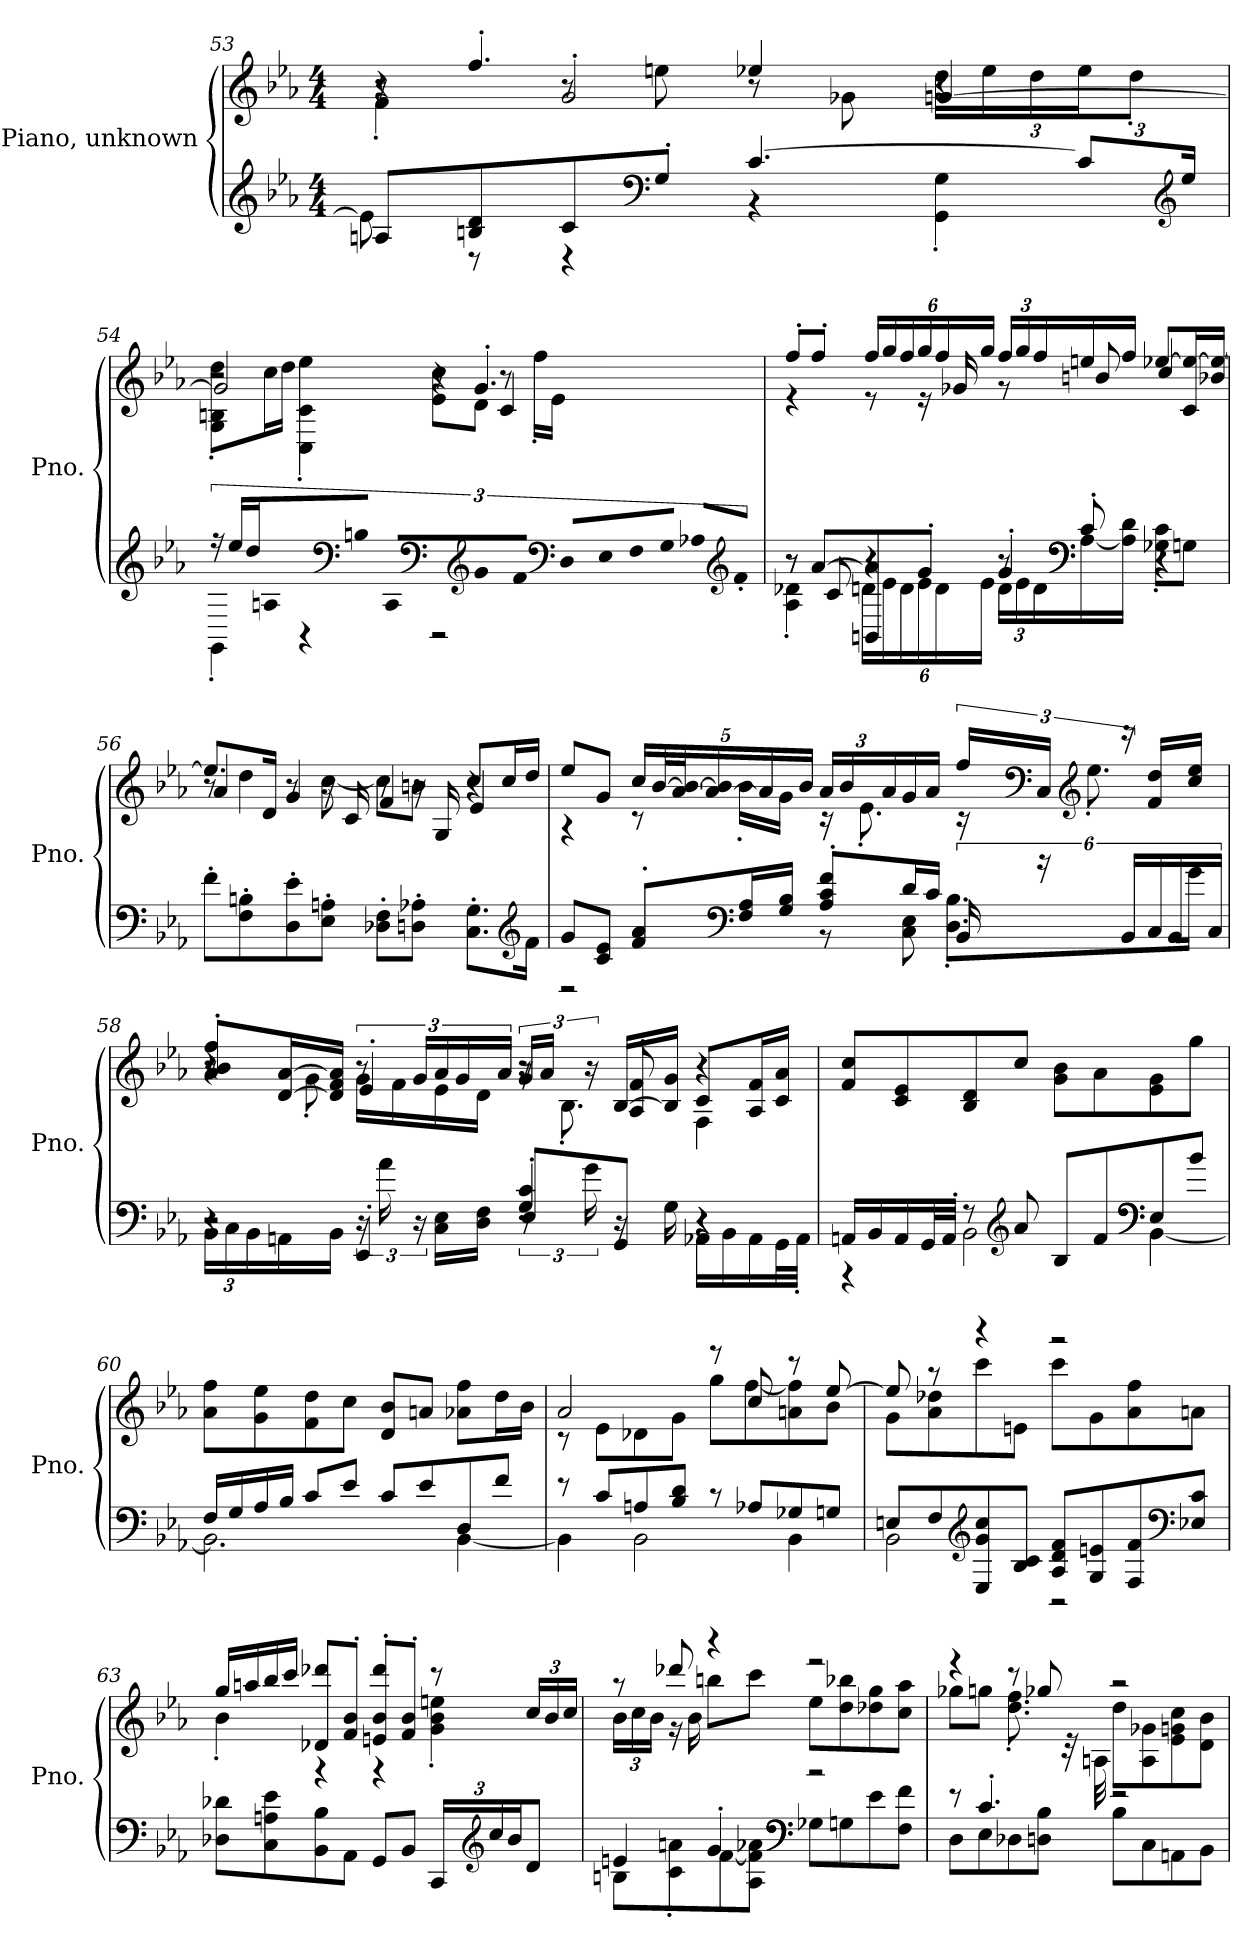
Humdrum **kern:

**kern	**kern
*part1	*part1
*staff2	*staff1
*I"Piano, unknown	*
*I'Pno.	*
*clefG2	*clefG2
*k[b-e-a-]	*k[b-e-a-]
*M4/4	*M4/4
=53	=53
*^	*^
*	*	*	*^
8An/L	8e-\]	8r	4f'\	4r
8Bn/ 8d/	8r	4.ff'/	.	.
8c/	4r	.	8r	2g'/
*clefF4	*	*	*	*
8G'/J	.	.	8een\	.
[4.c/	4r	4ee-X/	8r	.
.	.	.	8g-X\	.
*	*	*	*Xbrackettup	*
.	4GG\' 4G\'	4r	24dd\LL	[4gn/
.	.	.	24ee-\	.
.	.	.	24dd\	.
*Xbrackettup	*	*	*	*
12c/L]	.	.	24ee-\J	.
.	.	.	12dd'\J	.
*clefG2	*	*	*	*
24ee-/Jk	.	.	.	.
!!LO:PB:g=z	!!	!!
=54	=54	=54	=54	=54
*brackettup	*	*	*	*
24r	4GG'\	2r	8G\' 8Bn\' 8dd\'L	2g/]
24ee-/LL	.	.	.	.
24dd/	.	.	.	.
16An/	.	.	16cc\L	.
*clefF4	*	*	*	*
16Bn/JJ	.	.	16dd\JJ	.
8CC/L	4r	.	4C\' 4c\' 4ee-\'	.
*clefG2	*	*	*	*
16g/L	.	.	.	.
16f/JJ	.	.	.	.
*clefF4	*	*	*	*
16D/LL	2r	8r	8e-\ 8cc\L	4r
16E-/	.	.	.	.
16F/	.	4.g'/	8d\J	.
16G/JJ	.	.	.	.
8A-X/L	.	.	8r	4c/
*clefG2	*	*	*	*
8f'/J	.	.	16ff'\LL	.
.	.	.	16e-\JJ	.
*	*	*	*v	*v
!!LO:LB:g=z
=55	=55	=55	=55
*	*^	*	*
8r	4A-\' 4d-X\'	8r	8ff'/L	4r
[8a-/L	.	8c/	8ff'/J	.
*	*Xbrackettup	*	*	*
8BBn/ 8a-/]	24dn\LL	4r	24ff/LL	8r
.	24e-\	.	24gg/	.
.	24d\	.	24ff/	.
8g'/J	24e-\	.	24gg/	16r
.	24d\	.	24ff/	.
.	.	.	.	16g-X/
.	24e-\JJ	.	24gg/JJ	.
4g'/	24d\LL	8r	24ff/LL	8r
.	24e-\	.	24gg/	.
.	24d\	.	24ff/	.
*clefF4	*	*	*	*
.	[16A-\	8c'/	16een/	8bn/
.	16A-\] 16d\JJ	.	16ff/JJ	.
4r	8G-X\' 8c\'L	4r	[8ee-X/L	4cc/
.	8Gn\J	.	16c/ 16ee-/_L	.
.	.	.	16b-X/ 16ee-/_JJ	.
*v	*v	*v	*	*
=56	=56	=56
*	*	*^
8f'\L	8.ee-/L]	8r	4a-/
8F\' 8Bn\'	.	4dd\	.
.	16d/Jk	.	.
8D\' 8e-\'	8r	.	4g/
8E-\' 8An\'J	16r	[8cc\	.
.	16c/	.	.
8D-X\' 8F\'L	8r	8cc\L]	4f/
8Dn\' 8A-X\'J	16r	8bn\J	.
.	16G/	.	.
8.C\' 8.G\'L	8cc/L	4r	4e-/
.	16cc/L	.	.
*clefG2	*	*	*
16f\Jk	16dd/JJ	.	.
*	*	*v	*v
!!LO:LB:g=z
=57	=57	=57
*^	*	*
8g/L	2r	8ee-/L	4r
8c/ 8e-/J	.	8g/J	.
8f/' 8a-/'L	.	20cc/LL	8r
.	.	[40b-/L	.
.	.	[40a-/ 40b-/_J	.
.	.	20a-/_ 20b-/]	.
*clefF4	*	*	*
16F/ 16A-/L	.	.	16b-'\LL
.	.	20a-/]	.
16G/ 16B-/JJ	.	.	16g\JJ
.	.	20b-/JJ	.
8A-/' 8c/' 8f/'L	8r	24a-/LL	16r
.	.	24b-/	.
.	.	.	8.e-'\
.	.	24a-/	.
16d/L	8C\ 8E-\	16g/	.
16c/JJ	.	16a-/JJ	.
*brackettup	*	*brackettup	*
24BB-/	8.D\' 8.B-\'L	24ff/LL	16r
*	*	*clefF4	*
24r	.	24C/JJ	.
*	*	*clefG2	*
.	.	.	8.ee-'\
24BB-/LL	.	24r	.
*Xbrackettup	*	*	*
24C/	.	16f/ 16dd/LL	.
24BB-/	.	.	.
.	16g\Jk	16cc/ 16ee-/JJ	.
24C/JJ	.	.	.
!!LO:LB:g=z
=58	=58	=58	=58
*	*^	*	*^
4r	24BB-\LL	2r	8a-/' 8b-/' 8ff/'L	8r	4r
.	24C\	.	.	.	.
.	24BB-\	.	.	.	.
.	16AAn\	.	[16d/ [16a-/L	8g'\	.
.	16BB-\JJ	.	16d/] 16f/ 16a-/]JJ	.	.
*	*brackettup	*	*	*	*
4EE-'/	24r	.	12r	16g\LL	4e-'/
.	24a-\	.	.	.	.
.	.	.	.	16f\	.
.	24r	.	24g/LL	.	.
*	*	*	*Xbrackettup	*	*
.	16C\ 16E-\LL	.	24a-/	16e-\	.
.	.	.	24g/	.	.
.	16D\ 16F\JJ	.	.	16d\JJ	.
.	.	.	24a-/JJ	.	.
*	*	*	*brackettup	*	*
4G/' 4c/'	12r	8E-/L	24g/LL	16r	8r
.	.	.	24a-/JJ	.	.
.	.	.	.	8.B-'\	.
.	24g\	.	24r	.	.
.	16r	8GG/J	[16B-/LL	.	8A-/' 8f/'
.	16G\	.	16B-/] 16g/JJ	.	.
4r	16AA-X\LL	4r	8c/L	4F\	4r
.	16BB-\	.	.	.	.
.	16AA-\	.	16A-/ 16f/L	.	.
.	32GG\L	.	16c/ 16a-/JJ	.	.
.	32AA-'\JJJ	.	.	.	.
*	*v	*v	*	*	*
*	*	*v	*v	*v
=59	=59	=59
16AAn/LL	4r	8f/ 8cc/L
16BB-/	.	.
16AA/	.	8c/ 8e-/
32GG/L	.	.
32AA'/JJJ	.	.
8r	2BB-\	8B-/ 8d/
*clefG2	*	*
8a-/	.	8cc/J
8B-/L	.	8g\ 8b-\L
8f/	.	8a-\
*clefF4	*	*
8E-/	[4BB-\	8e-\ 8g\
8b-/J	.	8gg\J
!!LO:LB:g=z
=60	=60	=60
16F/LL	2.BB-\]	8a-\ 8ff\L
16G/	.	.
16A-/	.	8g\ 8ee-\
16B-/JJ	.	.
8c/L	.	8f\ 8dd\
8e-/J	.	8cc\J
8c/L	.	8d/ 8b-/L
8e-/	.	8an/J
8D/	[4BB-\	8a-X\ 8ff\L
8f/J	.	16dd\L
.	.	16b-\JJ
=61	=61	=61
*	*	*^
8r	4BB-\]	2a-/	8r
8c/L	.	.	8e-\L
8An/	2BB-\	.	8d-X\
8B-/ 8d/J	.	.	8g\J
8r	.	8r	8gg\L
8A-X/L	.	8cc/	[8ff\
8G-X/	4BB-\	8r	8an\ 8ff\]
8Gn/J	.	[8ee-/	8b-\J
=62	=62	=62	=62
8En/L	2BB-\	8ee-/]	8g\L
8F/	.	8r	8a-\ 8dd-X\
*clefG2	*	*	*
8E/ 8g/ 8cc/	.	4r	8ccc\
8B-/ 8c/J	.	.	8en\J
8A-/ 8d/ 8f/L	2r	2r	8ccc\L
8G/ 8en/	.	.	8g\
8F/ 8f/	.	.	8a-\ 8ff\
*clefF4	*	*	*
8E-X/ 8c/J	.	.	8an\J
*v	*v	*	*
!!LO:LB:g=z	!!
=63	=63	=63
8D-X\ 8d-X\L	16gg/LL	4b-'\
.	16aan/	.
8C\ 8An\ 8e-\	16bb-/	.
.	16ccc/JJ	.
8BB-\ 8B-\	8d-X/ 8ddd-X/L	4r
8AA-\J	8f/' 8b-/'J	.
8GG/L	8en/' 8b-/' 8ddd-/'L	4r
8BB-/J	8f/' 8b-/'J	.
*Xbrackettup	*	*
24CC/LL	8r	4g\' 4b-\' 4een\'
*clefG2	*	*
24cc/	.	.
24b-/J	.	.
*	*Xbrackettup	*
8d-/J	24cc/LL	.
.	24b-/	.
.	24cc/JJ	.
=64	=64	=64
*^	*	*
4en/	8Bn\L	8r	24b-\LL
.	.	.	24cc\
.	.	.	24b-\JJ
.	8c\' 8an\'	8ddd-X/	16r
.	.	.	16b-\
4g'/	[8f\	4r	8bbn\L
.	8A-\ 8f\] 8a-X\J	.	8ccc\J
*clefF4	*	*	*
2r	8G-X\L	2r	8ee-\L
.	8Gn\	.	8dd\ 8bb-X\
.	8e\	.	8dd-X\ 8gg\
.	8F\ 8f\J	.	8cc\ 8aa-\J
!!LO:PB:g=z	!!
=65	=65	=65	=65
8r	8D\L	4r	8gg-X\L
4.c'/	8E-\	.	8ggn\J
.	8D-X\	8r	8.dd\' 8.ff\'
.	8Dn\ 8B-\J	8gg-X/	.
.	.	.	32r
.	.	.	32An\
2r	8B-\L	2r	8dd\L
.	8C\	.	8A\ 8g-X\
.	8AAn\	.	8e-\ 8gn\ 8cc\
.	8BB-\J	.	8d\ 8b-\J
*v	*v	*	*
*	*v	*v
=	=
*-	*-
